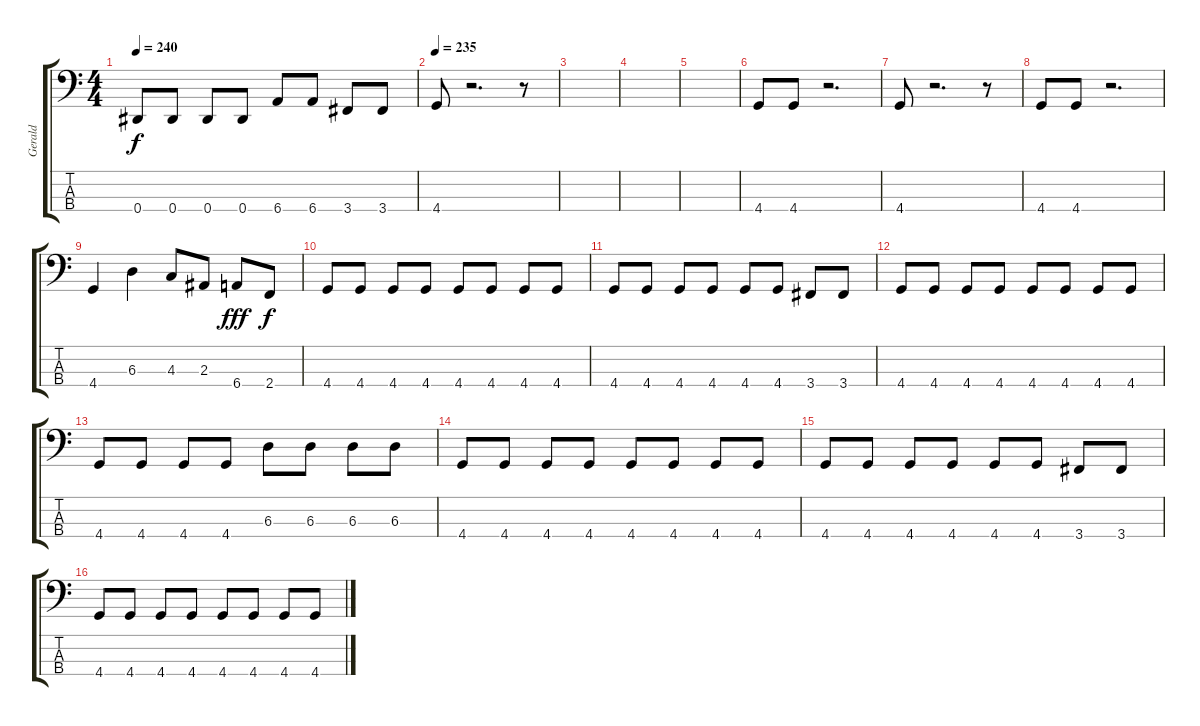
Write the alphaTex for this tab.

\track ("Gerald" "Gerald") {instrument electricbassfinger}
\staff {score tabs}
\tuning (Gb2 Db2 Ab1 Eb1) {hide}
\ts (4 4)
\tempo 240
\clef f4
\ks c
0.4.8{dy f} 0.4.8 0.4.8 0.4.8 6.4.8 6.4.8 3.4.8 3.4.8 |
\tempo 235
4.4.8 r.2{d} r.8 |
|
|
|
4.4.8 4.4.8 r.2{d} |
4.4.8 r.2{d} r.8 |
4.4.8 4.4.8 r.2{d} |
4.4.4 6.3.4 4.3.8 2.3.8 6.4.8{dy fff} 2.4.8{dy f} |
4.4.8 4.4.8 4.4.8 4.4.8 4.4.8 4.4.8 4.4.8 4.4.8 |
4.4.8 4.4.8 4.4.8 4.4.8 4.4.8 4.4.8 3.4.8 3.4.8 |
4.4.8 4.4.8 4.4.8 4.4.8 4.4.8 4.4.8 4.4.8 4.4.8 |
4.4.8 4.4.8 4.4.8 4.4.8 6.3.8 6.3.8 6.3.8 6.3.8 |
4.4.8 4.4.8 4.4.8 4.4.8 4.4.8 4.4.8 4.4.8 4.4.8 |
4.4.8 4.4.8 4.4.8 4.4.8 4.4.8 4.4.8 3.4.8 3.4.8 |
4.4.8 4.4.8 4.4.8 4.4.8 4.4.8 4.4.8 4.4.8 4.4.8
